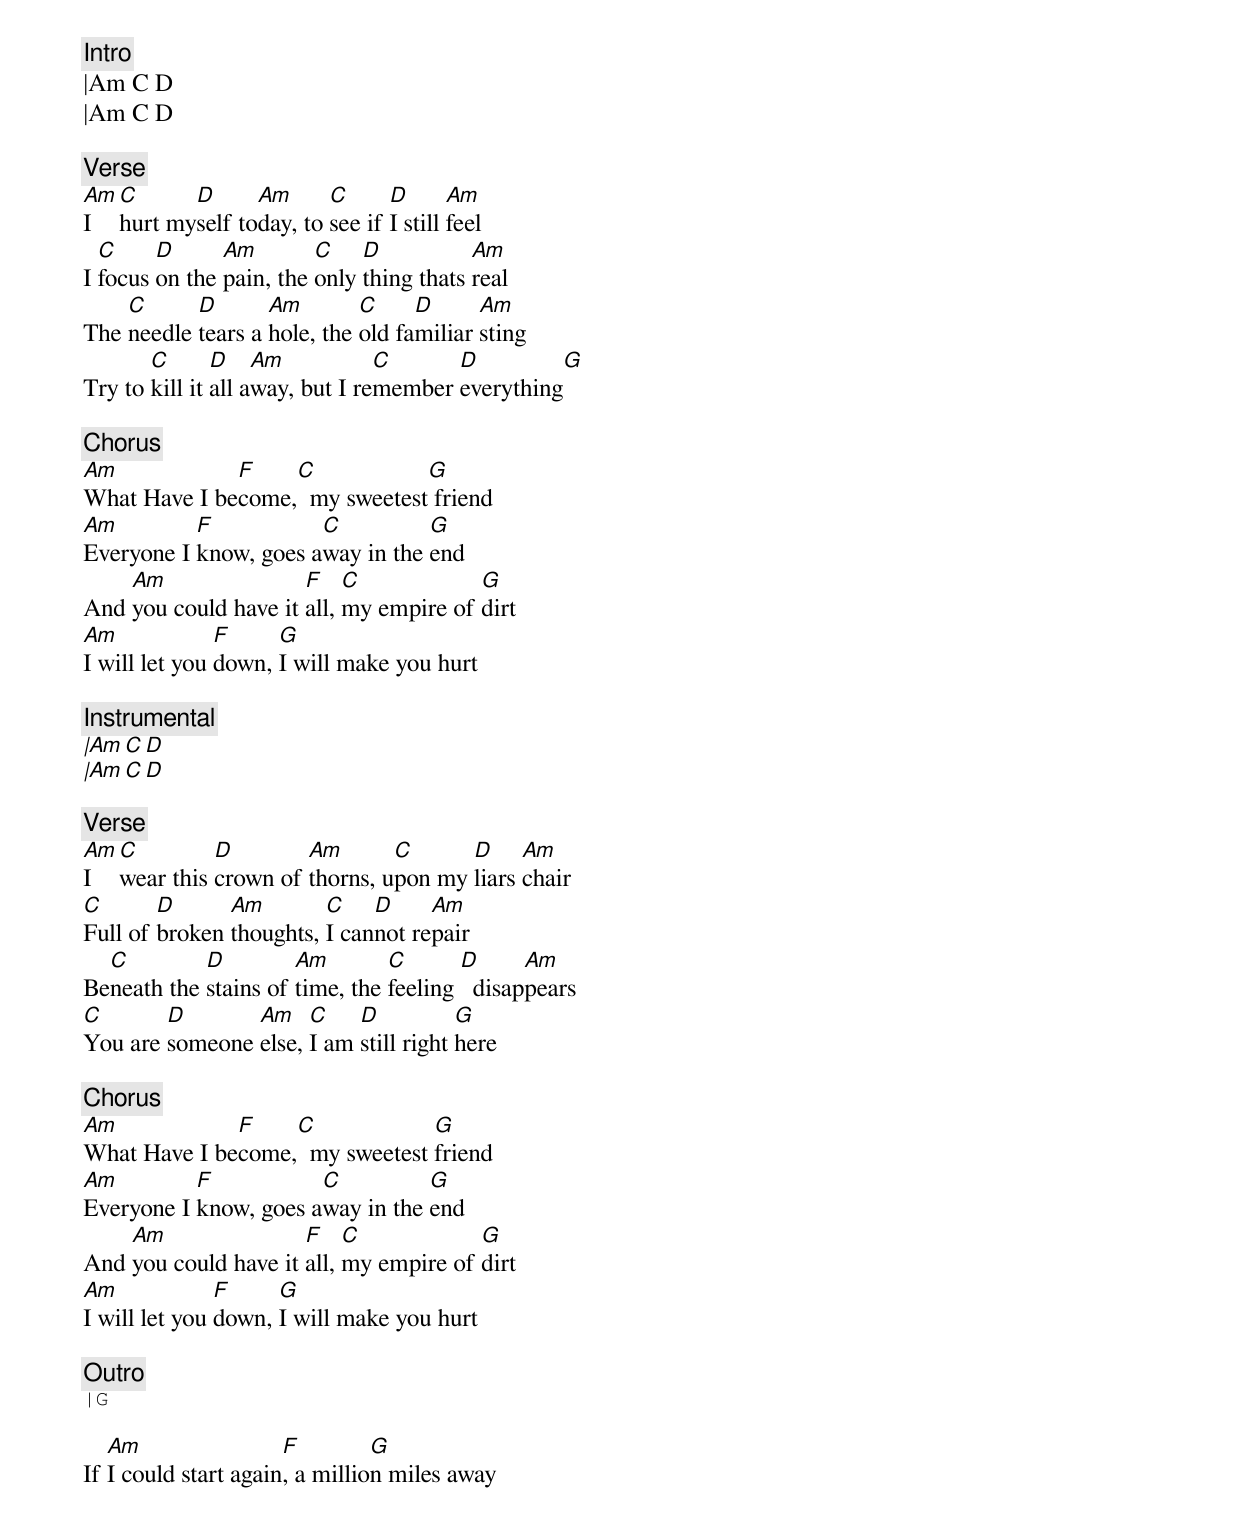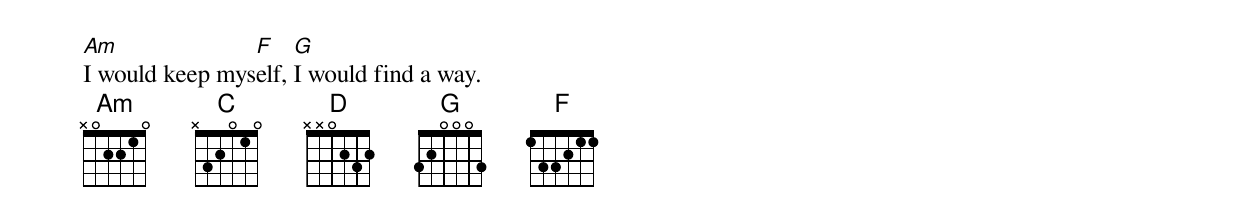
[Intro]
|Am C D
|Am C D

[Verse]
Am  C      D      Am      C      D       Am
I   hurt myself today, to see if I still feel
  C     D      Am        C    D           Am
I focus on the pain, the only thing thats real
    C      D       Am        C     D      Am
The needle tears a hole, the old familiar sting
       C       D    Am           C      D            G
Try to kill it all away, but I remember everything

[Chorus]
Am            F    C            G
What Have I become,  my sweetest friend
Am         F           C          G
Everyone I know, goes away in the end
    Am                F    C            G
And you could have it all, my empire of dirt
Am             F     G
I will let you down, I will make you hurt

[Instrumental]
|Am C D
|Am C D

[Verse]
Am C         D        Am       C      D     Am
I  wear this crown of thorns, upon my liars chair
C       D      Am        C    D     Am
Full of broken thoughts, I cannot repair
  C         D         Am        C       D      Am
Beneath the stains of time, the feeling   disappears
C       D       Am    C    D           G
You are someone else, I am still right here

[Chorus]
Am            F    C             G
What Have I become,  my sweetest friend
Am         F           C          G
Everyone I know, goes away in the end
    Am                F    C            G
And you could have it all, my empire of dirt
Am             F     G
I will let you down, I will make you hurt

[Outro]
|G

   Am                 F         G
If I could start again, a million miles away
Am              F    G
I would keep myself, I would find a way.
